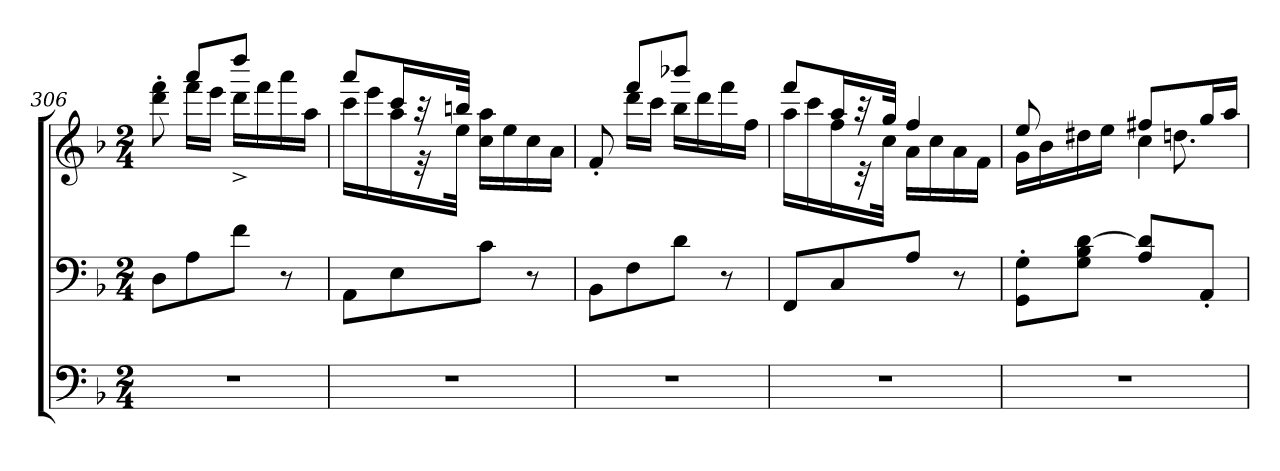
**kern	**kern	**kern
*part3	*part2	*part1
*staff3	*staff2	*staff1
*clefF4	*clefF4	*clefG2
*k[b-]	*k[b-]	*k[b-]
*M2/4	*M2/4	*M2/4
=306	=306	=306
*	*	*^
2r	8DL	8fff\'> 8ddd\'>	8ryy
.	8A	8aaaL	16fffLL
.	.	.	16eeeJJ
.	8fJ	8ddddJ	16ddd^>LL
.	.	.	16fff
.	8r	8ryy	16aaa
.	.	.	16aaJJ
=307	=307	=307	=307
2r	8AAL	8aaaL	16cccLL
.	.	.	16eee
.	8E	16ccc	16aa
.	.	32r	32r
.	.	32bbnJJ	32eeJJ
.	8cJ	4ryy	16aa 16ccLL
.	.	.	16ee
.	8r	.	16cc
.	.	.	16aJJ
=308	=308	=308	=308
2r	8BB-L	8f'>	8ryy
.	8F	8fffL	16dddLL
.	.	.	16cccJJ
.	8dJ	8bbb-XJ	16bb-LL
.	.	.	16ddd
.	8r	8ryy	16fff
.	.	.	16ffJJ
=309	=309	=309	=309
2r	8FFL	8fffL	16aaLL
.	.	.	16ccc
.	8C	16aa	16ff
.	.	32r	32r
.	.	32ggJJ	32ccJJ
.	8AJ	4ff	16aLL
.	.	.	16cc
.	8r	.	16a
.	.	.	16fJJ
=310	=310	=310	=310
*	*	*	*^
2r	8G'> 8GG'>L	8ee	16gLL	4ryy
.	.	.	16b-	.
.	[8d 8B- 8GJ	8ryy	16dd#X	.
.	.	.	16eeJJ	.
.	8d\] 8A\L	8ff#XL	16ryy	4cc\
.	.	.	8.ddn	.
.	8AA'>/J	16ggL	.	.
.	.	16aaJJ	.	.
*	*	*v	*v	*v
=	=	=
*-	*-	*-
